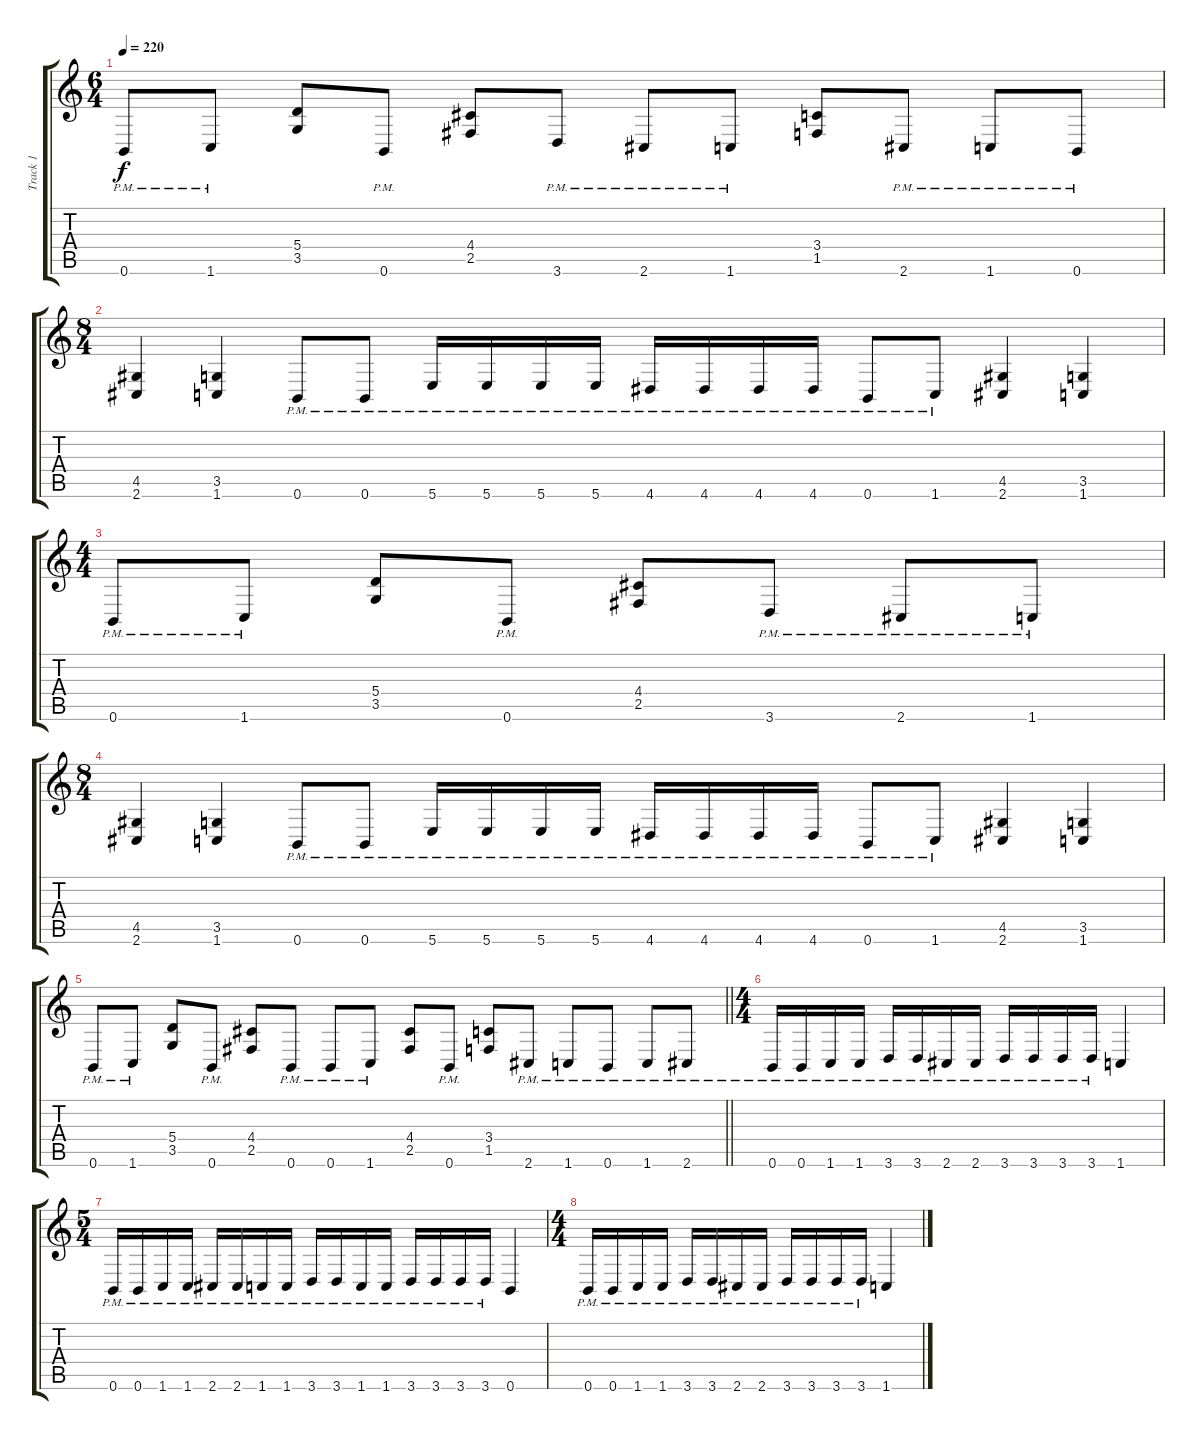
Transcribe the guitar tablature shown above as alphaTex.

\track ("Track 1" "Track 1") {instrument distortionguitar}
\staff {score tabs}
\tuning (B3 Gb3 D3 A2 E2 B1) {hide}
\ts (6 4)
\tempo 220
\clef g2
\ks c
0.6{pm}.8{dy f} 1.6{pm}.8 (5.4 3.5).8 0.6{pm}.8 (4.4 2.5).8 3.6{pm}.8 2.6{pm}.8 1.6{pm}.8 (3.4 1.5).8 2.6{pm}.8 1.6{pm}.8 0.6{pm}.8 |
\ts (8 4)
(4.5 2.6).4 (3.5 1.6).4 0.6{pm}.8 0.6{pm}.8 5.6{pm}.16 5.6{pm}.16 5.6{pm}.16 5.6{pm}.16 4.6{pm}.16 4.6{pm}.16 4.6{pm}.16 4.6{pm}.16 0.6{pm}.8 1.6{pm}.8 (4.5 2.6).4 (3.5 1.6).4 |
\ts (4 4)
0.6{pm}.8 1.6{pm}.8 (5.4 3.5).8 0.6{pm}.8 (4.4 2.5).8 3.6{pm}.8 2.6{pm}.8 1.6{pm}.8 |
\ts (8 4)
(4.5 2.6).4 (3.5 1.6).4 0.6{pm}.8 0.6{pm}.8 5.6{pm}.16 5.6{pm}.16 5.6{pm}.16 5.6{pm}.16 4.6{pm}.16 4.6{pm}.16 4.6{pm}.16 4.6{pm}.16 0.6{pm}.8 1.6{pm}.8 (4.5 2.6).4 (3.5 1.6).4 |
\barLineRight lightlight
0.6{pm}.8 1.6{pm}.8 (5.4 3.5).8 0.6{pm}.8 (4.4 2.5).8 0.6{pm}.8 0.6{pm}.8 1.6{pm}.8 (4.4 2.5).8 0.6{pm}.8 (3.4 1.5).8 2.6{pm}.8 1.6{pm}.8 0.6{pm}.8 1.6{pm}.8 2.6{pm}.8 |
\ts (4 4)
0.6{pm}.16 0.6{pm}.16 1.6{pm}.16 1.6{pm}.16 3.6{pm}.16 3.6{pm}.16 2.6{pm}.16 2.6{pm}.16 3.6{pm}.16 3.6{pm}.16 3.6{pm}.16 3.6{pm}.16 1.6.4 |
\ts (5 4)
0.6{pm}.16 0.6{pm}.16 1.6{pm}.16 1.6{pm}.16 2.6{pm}.16 2.6{pm}.16 1.6{pm}.16 1.6{pm}.16 3.6{pm}.16 3.6{pm}.16 1.6{pm}.16 1.6{pm}.16 3.6{pm}.16 3.6{pm}.16 3.6{pm}.16 3.6{pm}.16 0.6.4 |
\ts (4 4)
0.6{pm}.16 0.6{pm}.16 1.6{pm}.16 1.6{pm}.16 3.6{pm}.16 3.6{pm}.16 2.6{pm}.16 2.6{pm}.16 3.6{pm}.16 3.6{pm}.16 3.6{pm}.16 3.6{pm}.16 1.6.4
